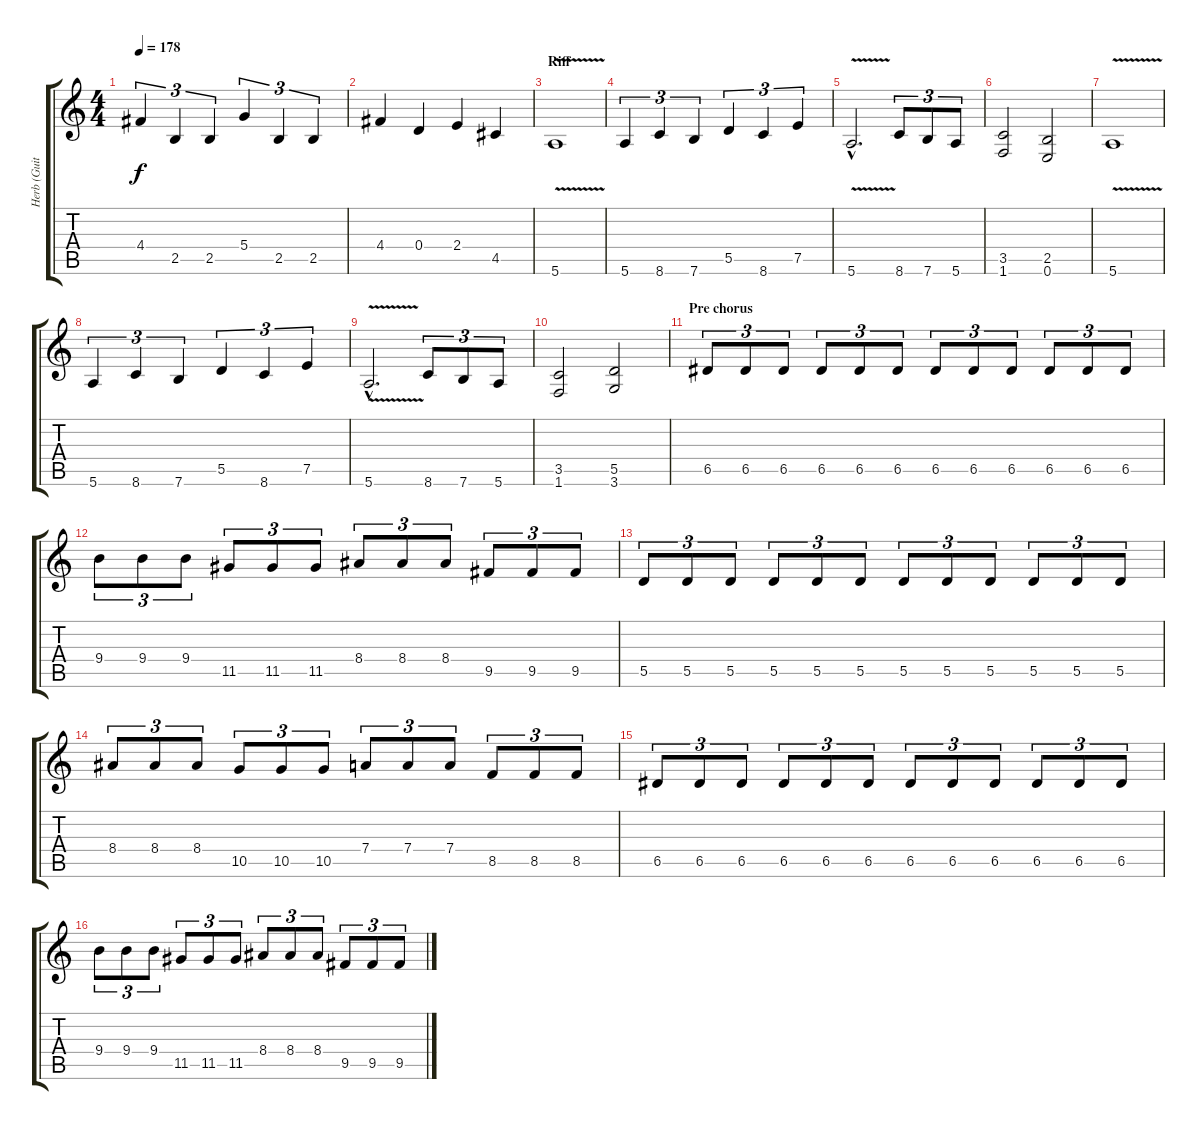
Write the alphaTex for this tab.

\track ("Herb (Guitar)" "Herb (Guit") {instrument distortionguitar}
\staff {score tabs}
\tuning (E4 B3 G3 D3 A2 E2) {hide}
\ts (4 4)
\tempo 178
\clef g2
\ks c
4.4.4{tu (3 2) dy f} 2.5.4{tu (3 2)} 2.5.4{tu (3 2)} 5.4.4{tu (3 2)} 2.5.4{tu (3 2)} 2.5.4{tu (3 2)} |
4.4.4 0.4.4 2.4.4 4.5.4 |
\section ("" "Riff")
5.6{v}.1 |
5.6.4{tu (3 2)} 8.6.4{tu (3 2)} 7.6.4{tu (3 2)} 5.5.4{tu (3 2)} 8.6.4{tu (3 2)} 7.5.4{tu (3 2)} |
5.6{v hac}.2{d} 8.6.8{tu (3 2)} 7.6.8{tu (3 2)} 5.6.8{tu (3 2)} |
(3.5 1.6).2 (2.5 0.6).2 |
5.6{v}.1 |
5.6.4{tu (3 2)} 8.6.4{tu (3 2)} 7.6.4{tu (3 2)} 5.5.4{tu (3 2)} 8.6.4{tu (3 2)} 7.5.4{tu (3 2)} |
5.6{v hac}.2{d} 8.6.8{tu (3 2)} 7.6.8{tu (3 2)} 5.6.8{tu (3 2)} |
(3.5 1.6).2 (5.5 3.6).2 |
\section ("" "Pre chorus")
6.5.8{tu (3 2)} 6.5.8{tu (3 2)} 6.5.8{tu (3 2)} 6.5.8{tu (3 2)} 6.5.8{tu (3 2)} 6.5.8{tu (3 2)} 6.5.8{tu (3 2)} 6.5.8{tu (3 2)} 6.5.8{tu (3 2)} 6.5.8{tu (3 2)} 6.5.8{tu (3 2)} 6.5.8{tu (3 2)} |
9.4.8{tu (3 2)} 9.4.8{tu (3 2)} 9.4.8{tu (3 2)} 11.5.8{tu (3 2)} 11.5.8{tu (3 2)} 11.5.8{tu (3 2)} 8.4.8{tu (3 2)} 8.4.8{tu (3 2)} 8.4.8{tu (3 2)} 9.5.8{tu (3 2)} 9.5.8{tu (3 2)} 9.5.8{tu (3 2)} |
5.5.8{tu (3 2)} 5.5.8{tu (3 2)} 5.5.8{tu (3 2)} 5.5.8{tu (3 2)} 5.5.8{tu (3 2)} 5.5.8{tu (3 2)} 5.5.8{tu (3 2)} 5.5.8{tu (3 2)} 5.5.8{tu (3 2)} 5.5.8{tu (3 2)} 5.5.8{tu (3 2)} 5.5.8{tu (3 2)} |
8.4.8{tu (3 2)} 8.4.8{tu (3 2)} 8.4.8{tu (3 2)} 10.5.8{tu (3 2)} 10.5.8{tu (3 2)} 10.5.8{tu (3 2)} 7.4.8{tu (3 2)} 7.4.8{tu (3 2)} 7.4.8{tu (3 2)} 8.5.8{tu (3 2)} 8.5.8{tu (3 2)} 8.5.8{tu (3 2)} |
6.5.8{tu (3 2)} 6.5.8{tu (3 2)} 6.5.8{tu (3 2)} 6.5.8{tu (3 2)} 6.5.8{tu (3 2)} 6.5.8{tu (3 2)} 6.5.8{tu (3 2)} 6.5.8{tu (3 2)} 6.5.8{tu (3 2)} 6.5.8{tu (3 2)} 6.5.8{tu (3 2)} 6.5.8{tu (3 2)} |
9.4.8{tu (3 2)} 9.4.8{tu (3 2)} 9.4.8{tu (3 2)} 11.5.8{tu (3 2)} 11.5.8{tu (3 2)} 11.5.8{tu (3 2)} 8.4.8{tu (3 2)} 8.4.8{tu (3 2)} 8.4.8{tu (3 2)} 9.5.8{tu (3 2)} 9.5.8{tu (3 2)} 9.5.8{tu (3 2)}
